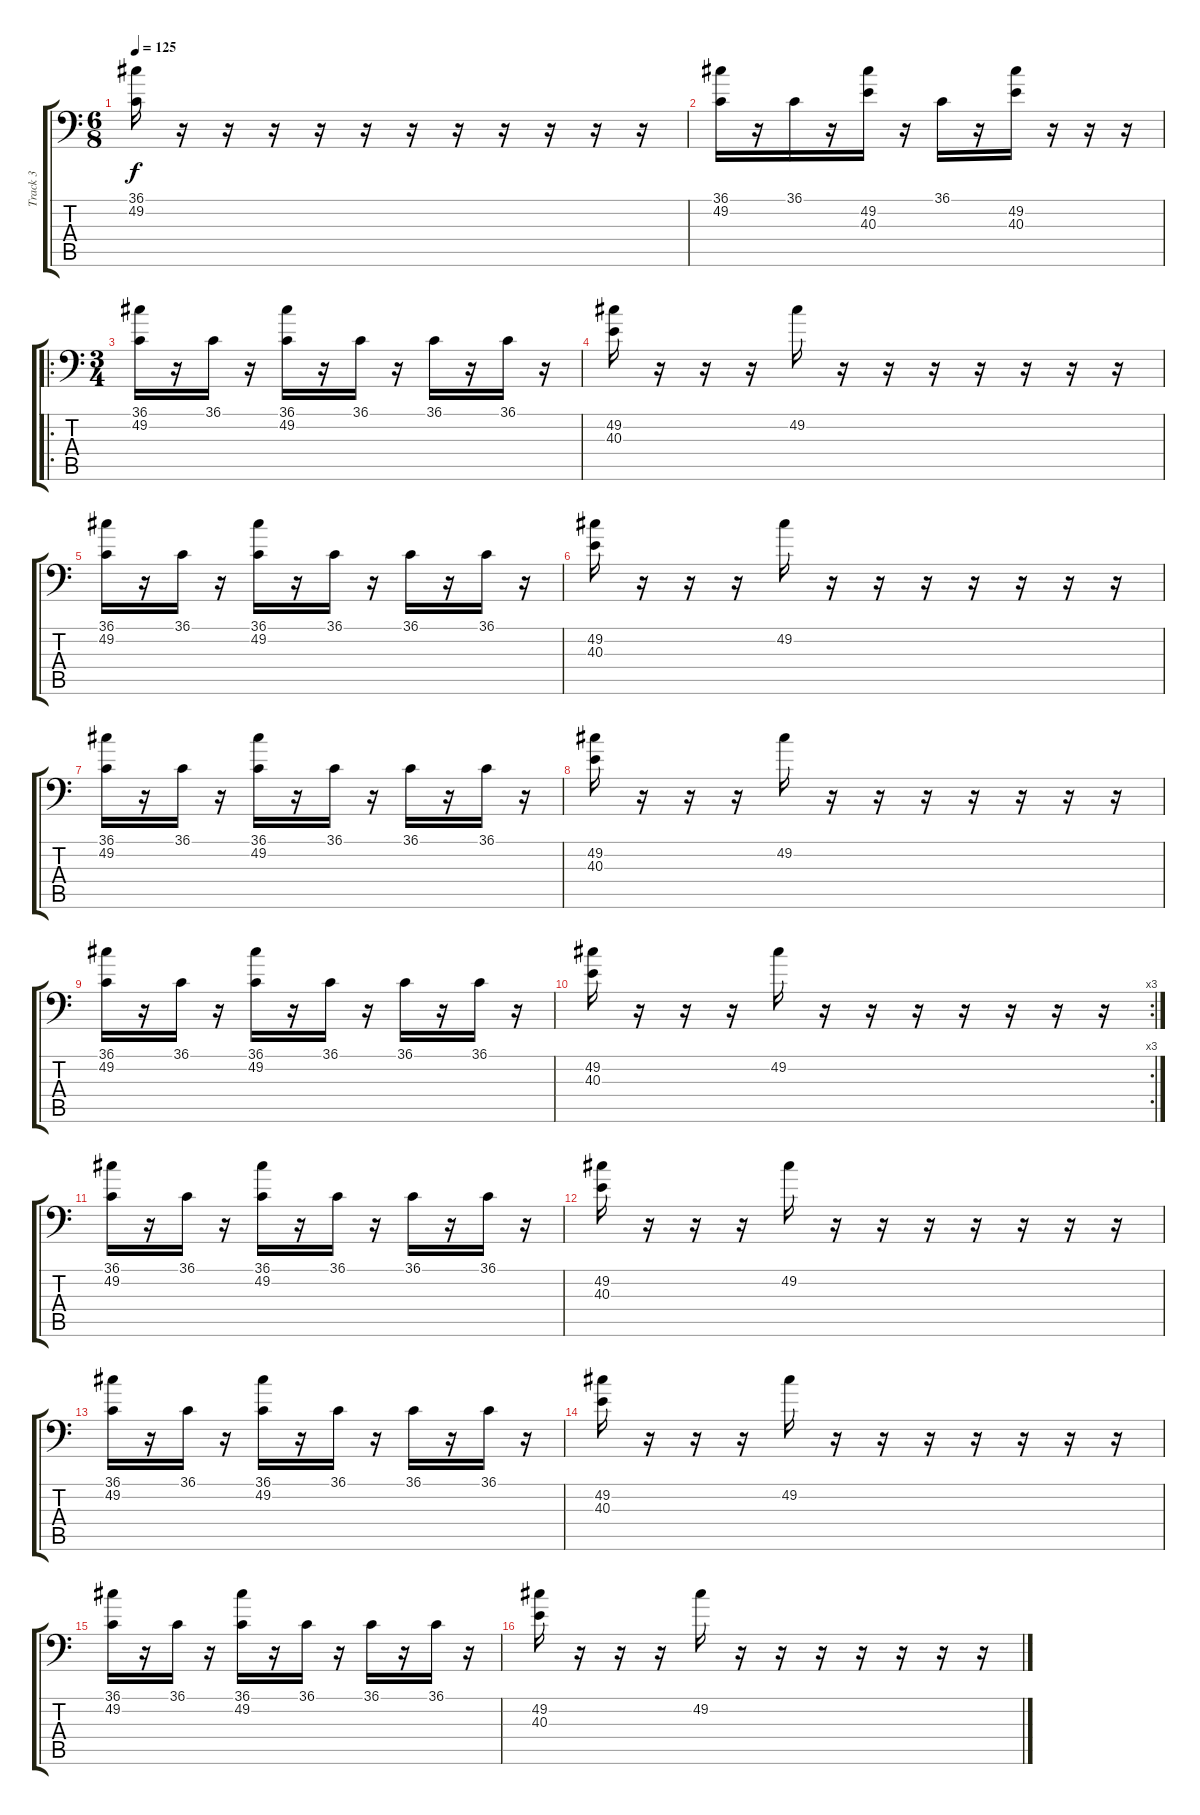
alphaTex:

\track ("Track 3" "Track 3") {instrument acousticgrandpiano}
\staff {score tabs}
\tuning (C-1 C-1 C-1 C-1 C-1 C-1) {hide}
\ts (6 8)
\tempo 125
\clef f4
\ks c
(36.1 49.2).16{dy f} r.16 r.16 r.16 r.16 r.16 r.16 r.16 r.16 r.16 r.16 r.16 |
(36.1 49.2).16 r.16 36.1.16 r.16 (49.2 40.3).16 r.16 36.1.16 r.16 (49.2 40.3).16 r.16 r.16 r.16 |
\ro
\ts (3 4)
(36.1 49.2).16 r.16 36.1.16 r.16 (36.1 49.2).16 r.16 36.1.16 r.16 36.1.16 r.16 36.1.16 r.16 |
(49.2 40.3).16 r.16 r.16 r.16 49.2.16 r.16 r.16 r.16 r.16 r.16 r.16 r.16 |
(36.1 49.2).16 r.16 36.1.16 r.16 (36.1 49.2).16 r.16 36.1.16 r.16 36.1.16 r.16 36.1.16 r.16 |
(49.2 40.3).16 r.16 r.16 r.16 49.2.16 r.16 r.16 r.16 r.16 r.16 r.16 r.16 |
(36.1 49.2).16 r.16 36.1.16 r.16 (36.1 49.2).16 r.16 36.1.16 r.16 36.1.16 r.16 36.1.16 r.16 |
(49.2 40.3).16 r.16 r.16 r.16 49.2.16 r.16 r.16 r.16 r.16 r.16 r.16 r.16 |
(36.1 49.2).16 r.16 36.1.16 r.16 (36.1 49.2).16 r.16 36.1.16 r.16 36.1.16 r.16 36.1.16 r.16 |
\rc 3
(49.2 40.3).16 r.16 r.16 r.16 49.2.16 r.16 r.16 r.16 r.16 r.16 r.16 r.16 |
(36.1 49.2).16 r.16 36.1.16 r.16 (36.1 49.2).16 r.16 36.1.16 r.16 36.1.16 r.16 36.1.16 r.16 |
(49.2 40.3).16 r.16 r.16 r.16 49.2.16 r.16 r.16 r.16 r.16 r.16 r.16 r.16 |
(36.1 49.2).16 r.16 36.1.16 r.16 (36.1 49.2).16 r.16 36.1.16 r.16 36.1.16 r.16 36.1.16 r.16 |
(49.2 40.3).16 r.16 r.16 r.16 49.2.16 r.16 r.16 r.16 r.16 r.16 r.16 r.16 |
(36.1 49.2).16 r.16 36.1.16 r.16 (36.1 49.2).16 r.16 36.1.16 r.16 36.1.16 r.16 36.1.16 r.16 |
(49.2 40.3).16 r.16 r.16 r.16 49.2.16 r.16 r.16 r.16 r.16 r.16 r.16 r.16
